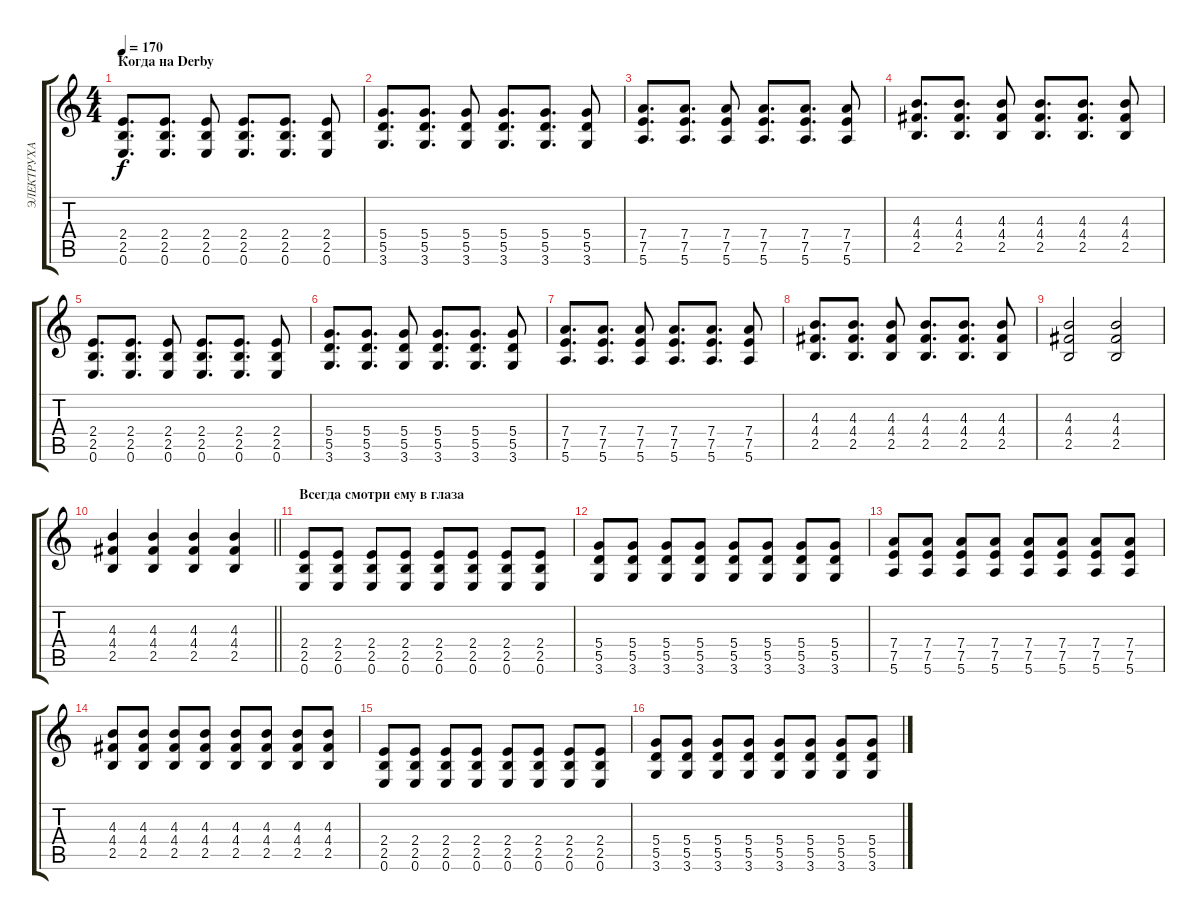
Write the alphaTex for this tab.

\track ("ЭЛЕКТРУХА" "ЭЛЕКТРУХА") {instrument overdrivenguitar}
\staff {score tabs}
\tuning (E4 B3 G3 D3 A2 E2) {hide}
\ts (4 4)
\section ("" "Когда на Derby")
\tempo 170
\clef g2
\ks c
(2.4 2.5 0.6).8{d dy f} (2.4 2.5 0.6).8{d} (2.4 2.5 0.6).8 (2.4 2.5 0.6).8{d} (2.4 2.5 0.6).8{d} (2.4 2.5 0.6).8 |
(5.4 5.5 3.6).8{d} (5.4 5.5 3.6).8{d} (5.4 5.5 3.6).8 (5.4 5.5 3.6).8{d} (5.4 5.5 3.6).8{d} (5.4 5.5 3.6).8 |
(7.4 7.5 5.6).8{d} (7.4 7.5 5.6).8{d} (7.4 7.5 5.6).8 (7.4 7.5 5.6).8{d} (7.4 7.5 5.6).8{d} (7.4 7.5 5.6).8 |
(4.3 4.4 2.5).8{d} (4.3 4.4 2.5).8{d} (4.3 4.4 2.5).8 (4.3 4.4 2.5).8{d} (4.3 4.4 2.5).8{d} (4.3 4.4 2.5).8 |
(2.4 2.5 0.6).8{d} (2.4 2.5 0.6).8{d} (2.4 2.5 0.6).8 (2.4 2.5 0.6).8{d} (2.4 2.5 0.6).8{d} (2.4 2.5 0.6).8 |
(5.4 5.5 3.6).8{d} (5.4 5.5 3.6).8{d} (5.4 5.5 3.6).8 (5.4 5.5 3.6).8{d} (5.4 5.5 3.6).8{d} (5.4 5.5 3.6).8 |
(7.4 7.5 5.6).8{d} (7.4 7.5 5.6).8{d} (7.4 7.5 5.6).8 (7.4 7.5 5.6).8{d} (7.4 7.5 5.6).8{d} (7.4 7.5 5.6).8 |
(4.3 4.4 2.5).8{d} (4.3 4.4 2.5).8{d} (4.3 4.4 2.5).8 (4.3 4.4 2.5).8{d} (4.3 4.4 2.5).8{d} (4.3 4.4 2.5).8 |
(4.3 4.4 2.5).2 (4.3 4.4 2.5).2 |
\barLineRight lightlight
(4.3 4.4 2.5).4 (4.3 4.4 2.5).4 (4.3 4.4 2.5).4 (4.3 4.4 2.5).4 |
\section ("" "Всегда смотри ему в глаза")
(2.4 2.5 0.6).8 (2.4 2.5 0.6).8 (2.4 2.5 0.6).8 (2.4 2.5 0.6).8 (2.4 2.5 0.6).8 (2.4 2.5 0.6).8 (2.4 2.5 0.6).8 (2.4 2.5 0.6).8 |
(5.4 5.5 3.6).8 (5.4 5.5 3.6).8 (5.4 5.5 3.6).8 (5.4 5.5 3.6).8 (5.4 5.5 3.6).8 (5.4 5.5 3.6).8 (5.4 5.5 3.6).8 (5.4 5.5 3.6).8 |
(7.4 7.5 5.6).8 (7.4 7.5 5.6).8 (7.4 7.5 5.6).8 (7.4 7.5 5.6).8 (7.4 7.5 5.6).8 (7.4 7.5 5.6).8 (7.4 7.5 5.6).8 (7.4 7.5 5.6).8 |
(4.3 4.4 2.5).8 (4.3 4.4 2.5).8 (4.3 4.4 2.5).8 (4.3 4.4 2.5).8 (4.3 4.4 2.5).8 (4.3 4.4 2.5).8 (4.3 4.4 2.5).8 (4.3 4.4 2.5).8 |
(2.4 2.5 0.6).8 (2.4 2.5 0.6).8 (2.4 2.5 0.6).8 (2.4 2.5 0.6).8 (2.4 2.5 0.6).8 (2.4 2.5 0.6).8 (2.4 2.5 0.6).8 (2.4 2.5 0.6).8 |
(5.4 5.5 3.6).8 (5.4 5.5 3.6).8 (5.4 5.5 3.6).8 (5.4 5.5 3.6).8 (5.4 5.5 3.6).8 (5.4 5.5 3.6).8 (5.4 5.5 3.6).8 (5.4 5.5 3.6).8
